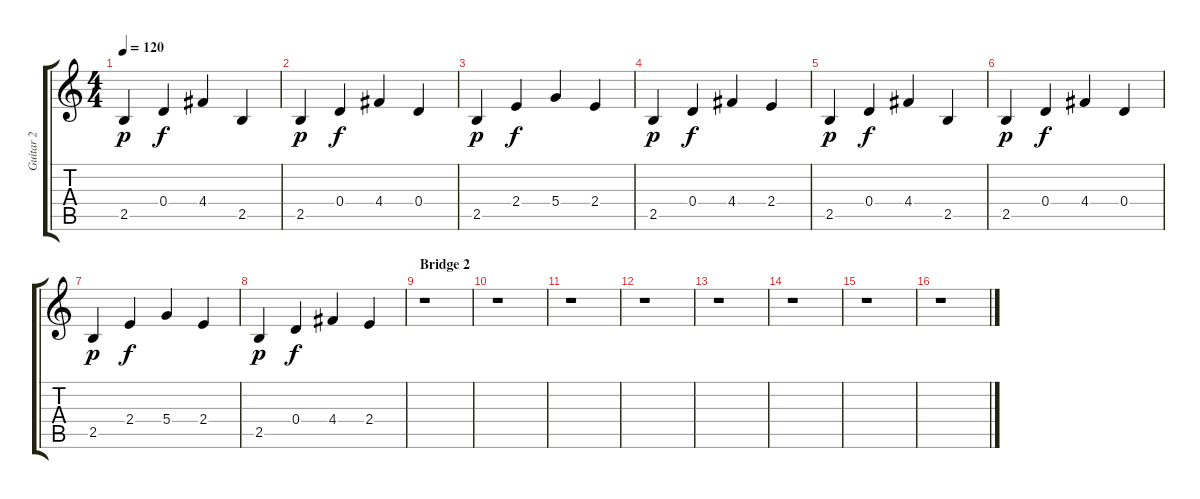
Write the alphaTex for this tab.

\track ("Guitar 2" "Guitar 2") {instrument electricguitarclean}
\staff {score tabs}
\tuning (E4 B3 G3 D3 A2 E2) {hide}
\ts (4 4)
\tempo 120
\clef g2
\ks c
2.5.4{dy p} 0.4.4{dy f} 4.4.4 2.5.4 |
2.5.4{dy p} 0.4.4{dy f} 4.4.4 0.4.4 |
2.5.4{dy p} 2.4.4{dy f} 5.4.4 2.4.4 |
2.5.4{dy p} 0.4.4{dy f} 4.4.4 2.4.4 |
2.5.4{dy p} 0.4.4{dy f} 4.4.4 2.5.4 |
2.5.4{dy p} 0.4.4{dy f} 4.4.4 0.4.4 |
2.5.4{dy p} 2.4.4{dy f} 5.4.4 2.4.4 |
2.5.4{dy p} 0.4.4{dy f} 4.4.4 2.4.4 |
\section ("" "Bridge 2")
r.1 |
r.1 |
r.1 |
r.1 |
r.1 |
r.1 |
r.1 |
r.1
